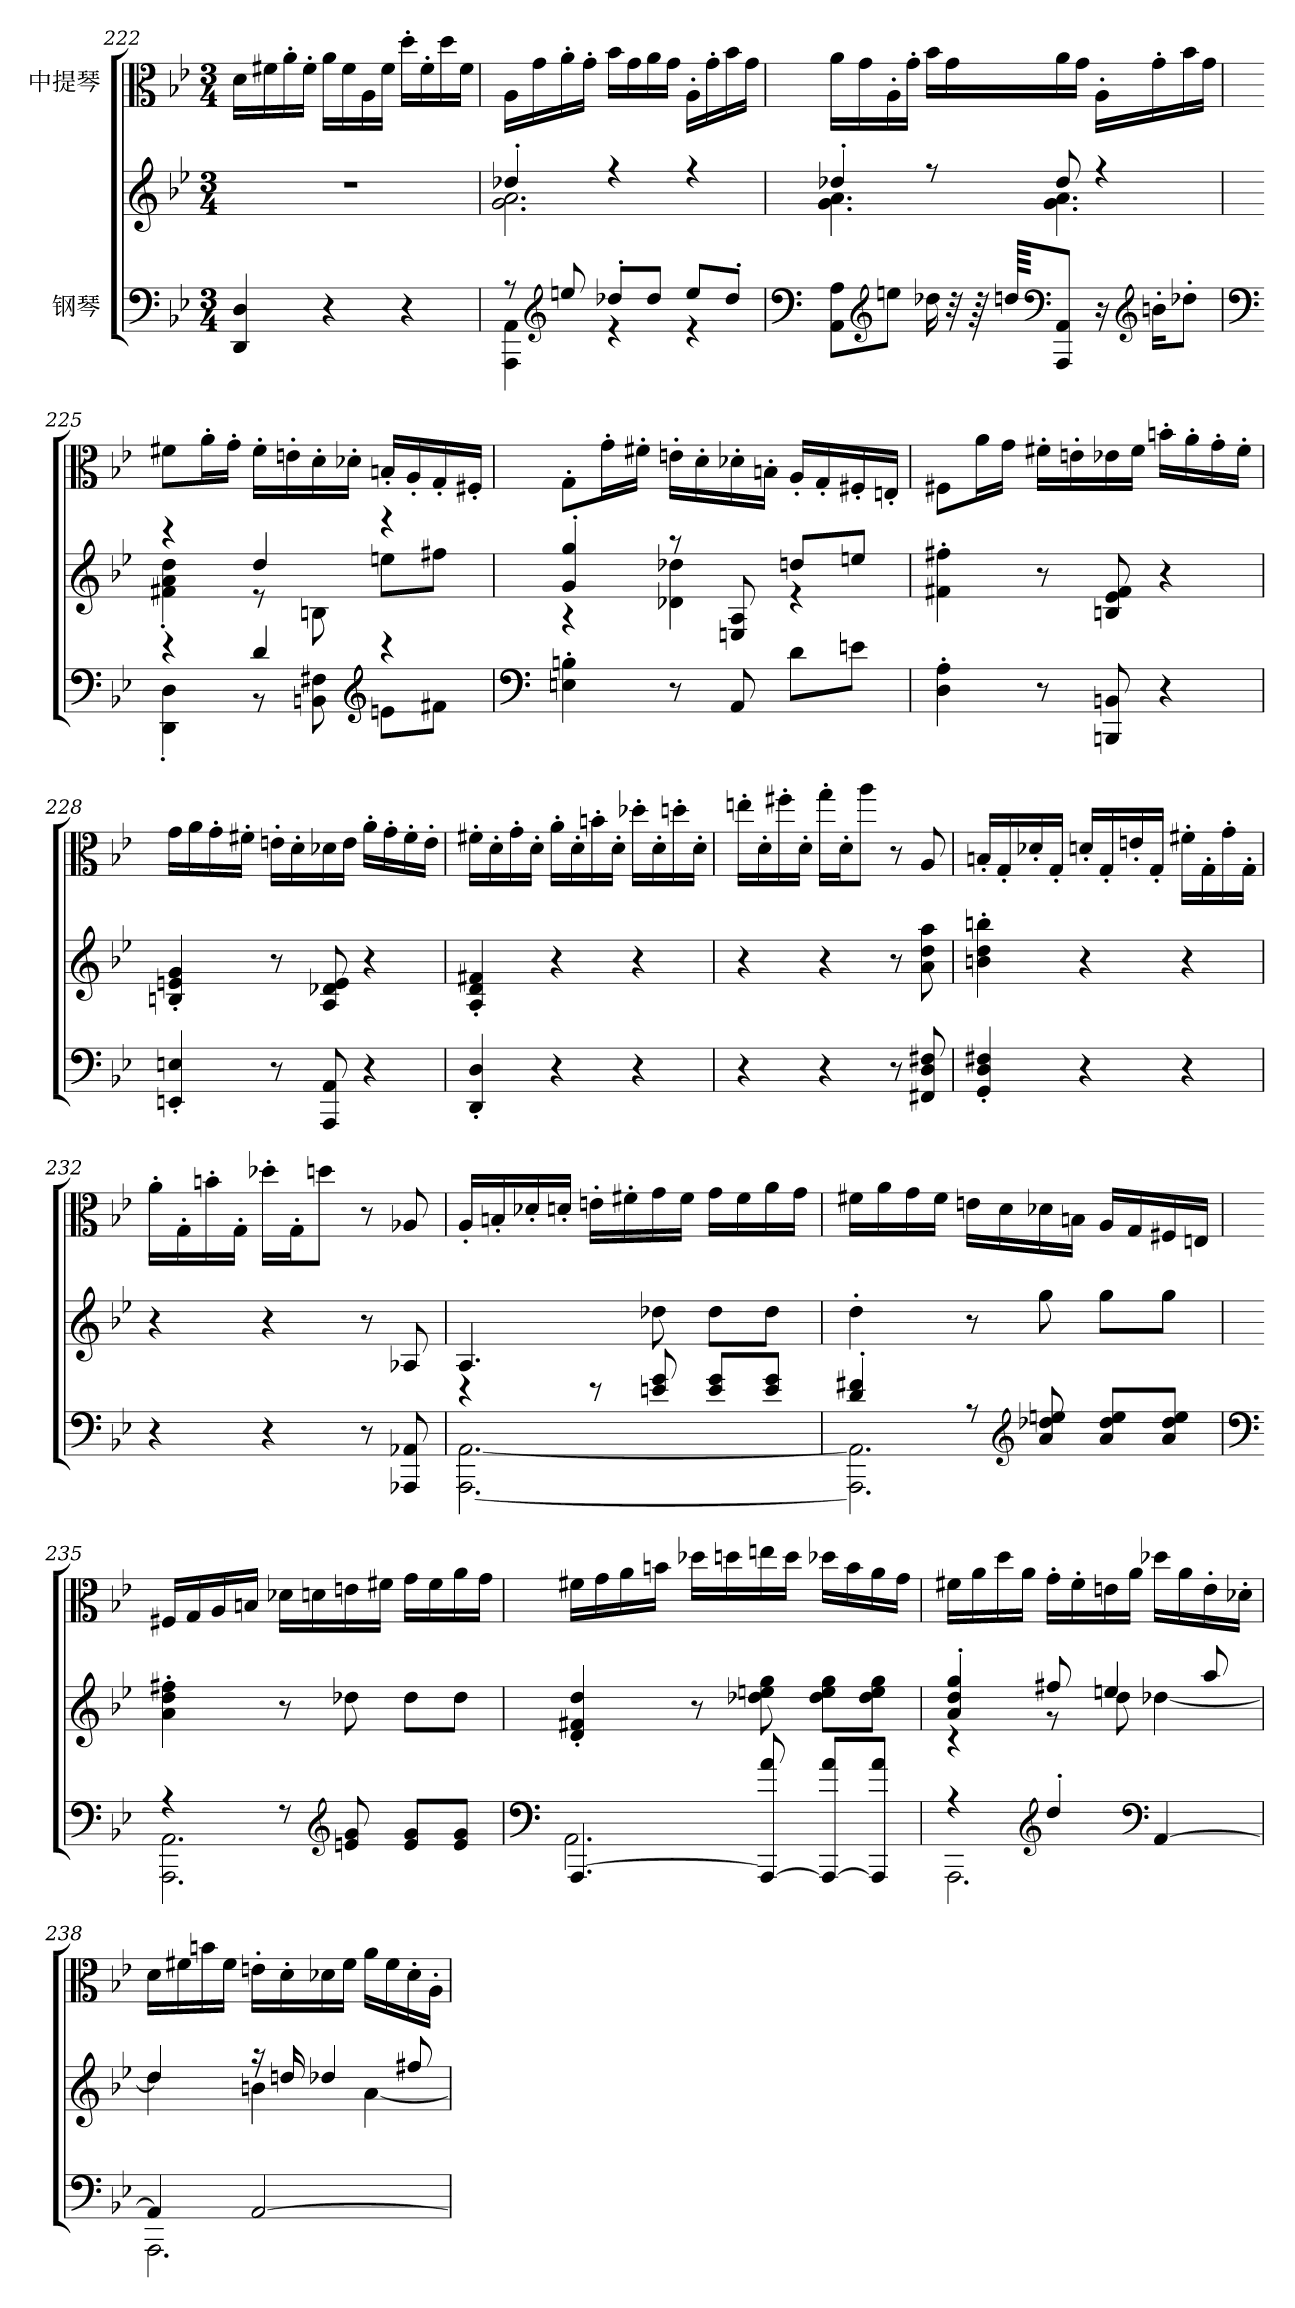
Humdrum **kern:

**kern	**kern	**kern
*part2	*part2	*part1
*staff3	*staff2	*staff1
*I"钢琴	*	*I"中提琴
!!LO:PB:g=z
*clefF4	*clefG2	*clefC3
*k[b-e-]	*k[b-e-]	*k[b-e-]
*M3/4	*M3/4	*M3/4
=222	=222	=222
4DD/ 4D/	2.r	16d\LL
.	.	16f#X\
.	.	16a'\
.	.	16f#'\JJ
4r	.	16a\LL
.	.	16f#\
.	.	16A\
.	.	16f#\JJ
4r	.	16dd'\LL
.	.	16f#'\
.	.	16dd\
.	.	16f#\JJ
=223	=223	=223
*^	*^	*
8r	4AAA\ 4AA\	4dd-X'/	2.g\ 2.a\	16A\LL
.	.	.	.	16g\
*clefG2	*	*	*	*
8een/	.	.	.	16a'\
.	.	.	.	16g'\JJ
8dd-X'/L	4r	4r	.	16b-\LL
.	.	.	.	16g\
8dd-/J	.	.	.	16a\
.	.	.	.	16g\JJ
8ee/L	4r	4r	.	16A'\LL
.	.	.	.	16g'\
8dd-'/J	.	.	.	16b-\
.	.	.	.	16g\JJ
*v	*v	*	*	*
!!LO:LB:g=z
=224	=224	=224	=224
*clefF4	*	*	*
8AA\ 8A\L	4dd-X'/	4.g\ 4.a\	16a\LL
.	.	.	16g\
*clefG2	*	*	*
8een\J	.	.	16A'\
.	.	.	16g'\JJ
16dd-X\	8r	.	16b-\LL
32r	.	.	16g\
64r	.	.	.
64ddn/KKKL	.	.	.
*clefF4	*	*	*
8AAA/ 8AA/J	8dd-/	4.g\ 4.a\	16a\
.	.	.	16g\JJ
16r	4r	.	16A'\LL
*clefG2	*	*	*
16bn'\KL	.	.	16g'\
8dd-X'\J	.	.	16b-\
.	.	.	16g\JJ
=225	=225	=225	=225
*clefF4	*	*	*
*^	*	*	*
4r	4DD\' 4D\'	4r	4f#X\' 4a\' 4dd\'	8f#X\L
.	.	.	.	16a'\L
.	.	.	.	16g'\JJ
4d/	8r	4dd/	8r	16f#'\LL
.	.	.	.	16en'\
.	8BBn\ 8F#X\	.	8Bn\	16d'\
.	.	.	.	16d-X'\JJ
*clefG2	*	*	*	*
4r	8en\L	4r	8een\L	16Bn'/LL
.	.	.	.	16A'/
.	8f#X\J	.	8ff#X\J	16G'/
.	.	.	.	16F#X'/JJ
*v	*v	*	*	*
!!LO:LB:g=z
=226	=226	=226	=226
*clefF4	*	*	*
4En\' 4Bn\'	4g/' 4gg/'	4r	8G'\L
.	.	.	16g'\L
.	.	.	16f#X'\JJ
8r	8r	4d-X\ 4dd-X\	16en'\LL
.	.	.	16d'\
8AA/	8En/ 8A/	.	16d-X'\
.	.	.	16Bn'\JJ
8d\L	8ddn/L	4r	16A'/LL
.	.	.	16G'/
8en\J	8een/J	.	16F#X'/
.	.	.	16En'/JJ
*	*v	*v	*
=227	=227	=227
4D\' 4A\'	4f#X\' 4ff#X\'	8F#X\L
.	.	16a\L
.	.	16g\JJ
8r	8r	16f#X'\LL
.	.	16en'\
8BBBn/ 8BBn/	8Bn/ 8e-/ 8f#/	16e-X\
.	.	16f#\JJ
4r	4r	16bn'\LL
.	.	16a'\
.	.	16g'\
.	.	16f#'\JJ
!!LO:LB:g=z
=228	=228	=228
4EEn/' 4En/'	4Bn/' 4en/' 4g/'	16g\LL
.	.	16a\
.	.	16g'\
.	.	16f#X'\JJ
8r	8r	16en'\LL
.	.	16d'\
8AAA/ 8AA/	8A/ 8d-X/ 8e/	16d-X\
.	.	16e\JJ
4r	4r	16a'\LL
.	.	16g'\
.	.	16f#'\
.	.	16e'\JJ
=229	=229	=229
4DD/' 4D/'	4A/' 4d/' 4f#X/'	16f#X'\LL
.	.	16d'\
.	.	16g'\
.	.	16d'\JJ
4r	4r	16a'\LL
.	.	16d'\
.	.	16bn'\
.	.	16d'\JJ
4r	4r	16dd-X'\LL
.	.	16d'\
.	.	16ddn'\
.	.	16d'\JJ
=230	=230	=230
4r	4r	16een'\LL
.	.	16d'\
.	.	16ff#X'\
.	.	16d'\JJ
4r	4r	16gg'\LL
.	.	16d'\J
.	.	8aa\J
8r	8r	8r
8FF#X/ 8D/ 8F#X/	8a\ 8dd\ 8aa\	8A/
!!LO:PB:g=z
=231	=231	=231
4GG/' 4D/' 4F#X/'	4bn\' 4dd\' 4bbn\'	16Bn'/LL
.	.	16G'/
.	.	16d-X'/
.	.	16G'/JJ
4r	4r	16dn'/LL
.	.	16G'/
.	.	16en'/
.	.	16G'/JJ
4r	4r	16f#X'\LL
.	.	16G'\
.	.	16g'\
.	.	16G'\JJ
=232	=232	=232
4r	4r	16a'\LL
.	.	16G'\
.	.	16bn'\
.	.	16G'\JJ
4r	4r	16dd-X'\LL
.	.	16G'\J
.	.	8ddn\J
8r	8r	8r
8AAA-X/ 8AA-X/	8A-X/	8A-X/
!!LO:LB:g=z
=233	=233	=233
*^	*	*
4r	[2.AAA\ [2.AA\	4.A/	16A'/LL
.	.	.	16Bn'/
.	.	.	16d-X'/
.	.	.	16dn'/JJ
8r	.	.	16en'\LL
.	.	.	16f#X'\
8en/ 8g/	.	8dd-X\	16g\
.	.	.	16f#\JJ
8e/ 8g/L	.	8dd-\L	16g\LL
.	.	.	16f#\
8e/ 8g/J	.	8dd-\J	16a\
.	.	.	16g\JJ
=234	=234	=234	=234
4d/' 4f#X/'	2.AAA\] 2.AA\]	4dd'\	16f#X\LL
.	.	.	16a\
.	.	.	16g\
.	.	.	16f#\JJ
8r	.	8r	16en\LL
.	.	.	16d\
*clefG2	*	*	*
8a/ 8dd-X/ 8een/	.	8gg\	16d-X\
.	.	.	16Bn\JJ
8a/ 8dd-/ 8ee/L	.	8gg\L	16A/LL
.	.	.	16G/
8a/ 8dd-/ 8ee/J	.	8gg\J	16F#X/
.	.	.	16En/JJ
!!LO:LB:g=z
=235	=235	=235	=235
*clefF4	*	*	*
4r	2.AAA\ 2.AA\	4a\' 4dd\' 4ff#X\'	16F#X/LL
.	.	.	16G/
.	.	.	16A/
.	.	.	16Bn/JJ
8r	.	8r	16d-X\LL
.	.	.	16dn\
*clefG2	*	*	*
8en/ 8g/	.	8dd-X\	16en\
.	.	.	16f#X\JJ
8e/ 8g/L	.	8dd-\L	16g\LL
.	.	.	16f#\
8e/ 8g/J	.	8dd-\J	16a\
.	.	.	16g\JJ
=236	=236	=236	=236
*clefF4	*	*	*
[4.AAA/	2.AA\	4d/' 4f#X/' 4dd/'	16f#X\LL
.	.	.	16g\
.	.	.	16a\
.	.	.	16bn\JJ
.	.	8r	16dd-X\LL
.	.	.	16ddn\
8AAA/_ 8a/	.	8dd-X\ 8een\ 8gg\	16een\
.	.	.	16dd\JJ
8AAA/_ 8a/L	.	8dd-\ 8ee\ 8gg\L	16dd-X\LL
.	.	.	16b\
8AAA/] 8a/J	.	8dd-\ 8ee\ 8gg\J	16a\
.	.	.	16g\JJ
!!LO:LB:g=z
=237	=237	=237	=237
*	*	*^	*
4r	2.AAA\	4a/' 4dd/' 4gg/'	4r	16f#X\LL
.	.	.	.	16a\
.	.	.	.	16dd\
.	.	.	.	16a\JJ
*clefG2	*	*	*	*
4dd'/	.	8ff#X/	8r	16g'\LL
.	.	.	.	16f#'\
.	.	4een/	8dd\	16en\
.	.	.	.	16a\JJ
*clefF4	*	*	*	*
[4AA/	.	.	[4dd-X\	16dd-X\LL
.	.	.	.	16a\
.	.	8aa/	.	16e'\
.	.	.	.	16d-X'\JJ
=238	=238	=238	=238	=238
4AA/]	2.AAA\	4dd/	4dd-\]	16d\LL
.	.	.	.	16f#X\
.	.	.	.	16bn\
.	.	.	.	16f#\JJ
[2AA/	.	16r	4bn\	16en'\LL
.	.	16ddn/	.	16d'\
.	.	4dd-X/	.	16d-X\
.	.	.	.	16f#\JJ
.	.	.	[4a\	16a\LL
.	.	.	.	16f#\
.	.	8ff#X/	.	16d-'\
.	.	.	.	16A'\JJ
*v	*v	*	*	*
*	*v	*v	*
=	=	=
*-	*-	*-
